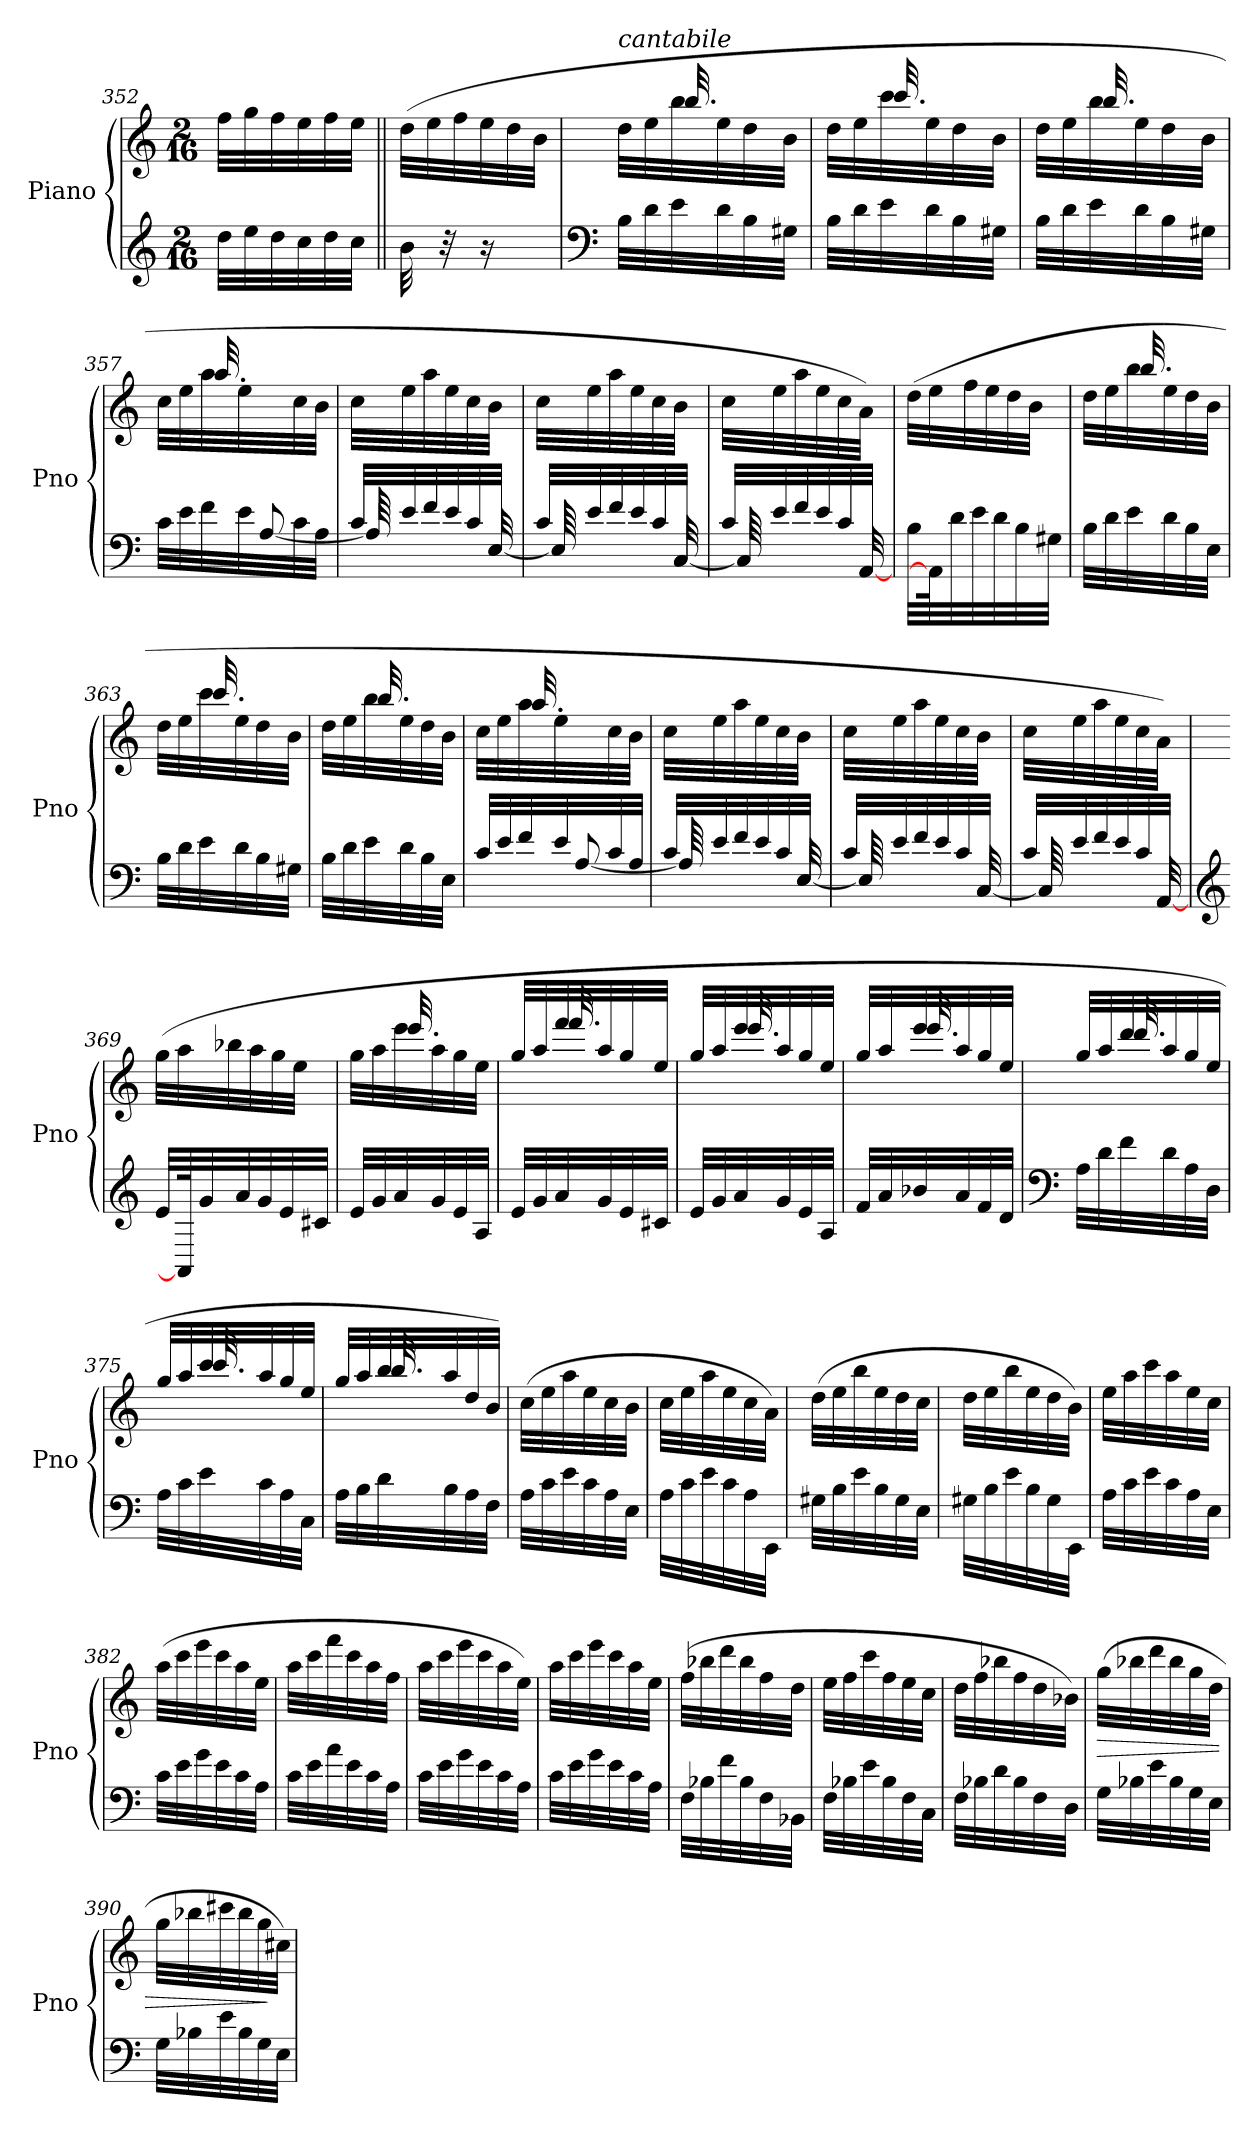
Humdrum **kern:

**kern	**kern	**dynam
*part1	*part1	*part1
*staff2	*staff1	*staff1/2
*I"Piano	*	*
*I'Pno	*	*
!!LO:PB:g=z
*clefG2	*clefG2	*
*k[]	*k[]	*
*M2/16	*M2/16	*
*Xtuplet	*Xtuplet	*
=352	=352	=352
48dd\LLL	48ff\LLL	.
48ee\	48gg\	.
48dd\	48ff\	.
48cc\	48ee\	.
48dd\	48ff\	.
48cc\JJJ	48ee\JJJ	.
=353||	=353||	=353||
32b\	(>48dd\LLL	.
.	48ee\	.
32r	.	.
.	48ff\	.
16r	48ee\	.
.	48dd\	.
.	48b\JJJ	.
=354	=354	=354
*clefF4	*	*
*	*^	*
!	!LO:TX:a:i:t=cantabile	!	!
48B\LLL	48dd\LLL	96ryy	.
.	.	48.ryy	.
48d\	48ee\	.	.
48e\	48bb\	48.bb/	.
48d\	48ee\	.	.
.	.	96%5ryy	.
48B\	48dd\	.	.
48G#X\JJJ	48b\JJJ	.	.
=355	=355	=355	=355
48B\LLL	48dd\LLL	96ryy	.
.	.	48.ryy	.
48d\	48ee\	.	.
48e\	48ccc\	48.ccc/	.
48d\	48ee\	.	.
.	.	96%5ryy	.
48B\	48dd\	.	.
48G#X\JJJ	48b\JJJ	.	.
=356	=356	=356	=356
48B\LLL	48dd\LLL	96ryy	.
.	.	48.ryy	.
48d\	48ee\	.	.
48e\	48bb\	48.bb/	.
48d\	48ee\	.	.
.	.	96%5ryy	.
48B\	48dd\	.	.
48G#X\JJJ	48b\JJJ	.	.
=357	=357	=357	=357
*^	*	*	*
48c\LLL	96%7ryy	48cc\LLL	96ryy	.
.	.	.	48.ryy	.
48e\	.	48ee\	.	.
48f\	.	48aa\	48.aa/	.
48e\	.	48ee\	.	.
.	48.ryy	.	96%5ryy	.
48c\	.	48cc\	.	.
48A\JJJ	[48A/	48b\JJJ	.	.
*	*	*v	*v	*
!!LO:PB:g=z
=358	=358	=358	=358
48c/LLL	96A/]	48cc\LLL	.
.	16ryy	.	.
48e/	.	48ee\	.
48f/	.	48aa\	.
48e/	.	48ee\	.
.	48.ryy	.	.
48c/	.	48cc\	.
48E/JJJ	[48E/	48b\JJJ	.
=359	=359	=359	=359
48c/LLL	96E/]	48cc\LLL	.
.	16ryy	.	.
48e/	.	48ee\	.
48f/	.	48aa\	.
48e/	.	48ee\	.
.	48.ryy	.	.
48c/	.	48cc\	.
48C/JJJ	[48C/	48b\JJJ	.
=360	=360	=360	=360
48c/LLL	96C/]	48cc\LLL	.
.	16ryy	.	.
48e/	.	48ee\	.
48f/	.	48aa\	.
48e/	.	48ee\	.
.	48.ryy	.	.
48c/	.	48cc\	.
48AA/JJJ	[48AA/	48a\JJJ)	.
*v	*v	*	*
=361	=361	=361
48B\LLL	(>48dd\LLL	.
96AA/]	48ee\	.
48d\	.	.
.	48ff\	.
48e\	.	.
.	48ee\	.
48d\	.	.
.	48dd\	.
48B\	.	.
.	48b\JJJ	.
48G#X\JJJ	.	.
.	96ryy	.
=362	=362	=362
*	*^	*
48B\LLL	48dd\LLL	96ryy	.
.	.	48.ryy	.
48d\	48ee\	.	.
48e\	48bb\	48.bb/	.
48d\	48ee\	.	.
.	.	96%5ryy	.
48B\	48dd\	.	.
48E\JJJ	48b\JJJ	.	.
=363	=363	=363	=363
48B\LLL	48dd\LLL	96ryy	.
.	.	48.ryy	.
48d\	48ee\	.	.
48e\	48ccc\	48.ccc/	.
48d\	48ee\	.	.
.	.	96%5ryy	.
48B\	48dd\	.	.
48G#X\JJJ	48b\JJJ	.	.
!!LO:LB:g=z	!!
=364	=364	=364	=364
48B\LLL	48dd\LLL	96ryy	.
.	.	48.ryy	.
48d\	48ee\	.	.
48e\	48bb\	48.bb/	.
48d\	48ee\	.	.
.	.	96%5ryy	.
48B\	48dd\	.	.
48E\JJJ	48b\JJJ	.	.
=365	=365	=365	=365
*^	*	*	*
48c/LLL	96%7ryy	48cc\LLL	96ryy	.
.	.	.	48.ryy	.
48e/	.	48ee\	.	.
48f/	.	48aa\	48.aa/	.
48e/	.	48ee\	.	.
.	48.ryy	.	96%5ryy	.
48c/	.	48cc\	.	.
48A/JJJ	[48A/	48b\JJJ	.	.
*	*	*v	*v	*
=366	=366	=366	=366
48c/LLL	96A/]	48cc\LLL	.
.	16ryy	.	.
48e/	.	48ee\	.
48f/	.	48aa\	.
48e/	.	48ee\	.
.	48.ryy	.	.
48c/	.	48cc\	.
48E/JJJ	[48E/	48b\JJJ	.
=367	=367	=367	=367
48c/LLL	96E/]	48cc\LLL	.
.	16ryy	.	.
48e/	.	48ee\	.
48f/	.	48aa\	.
48e/	.	48ee\	.
.	48.ryy	.	.
48c/	.	48cc\	.
48C/JJJ	[48C/	48b\JJJ	.
=368	=368	=368	=368
48c/LLL	96C/]	48cc\LLL	.
.	16ryy	.	.
48e/	.	48ee\	.
48f/	.	48aa\	.
48e/	.	48ee\	.
.	48.ryy	.	.
48c/	.	48cc\	.
48AA/JJJ	[48AA/	48a\JJJ)	.
*v	*v	*	*
=369	=369	=369
*clefG2	*	*
48e/LLL	(>48gg\LLL	.
96AA/]	48aa\	.
48g/	.	.
.	48bb-X\	.
48a/	.	.
.	48aa\	.
48g/	.	.
.	48gg\	.
48e/	.	.
.	48ee\JJJ	.
48c#X/JJJ	.	.
.	96ryy	.
!!LO:LB:g=z
=370	=370	=370
*	*^	*
48e/LLL	48gg\LLL	96ryy	.
.	.	48.ryy	.
48g/	48aa\	.	.
48a/	48eee\	48.eee/	.
48g/	48aa\	.	.
.	.	96%5ryy	.
48e/	48gg\	.	.
48A/JJJ	48ee\JJJ	.	.
=371	=371	=371	=371
48e/LLL	48gg/LLL	96ryy	.
.	.	48.ryy	.
48g/	48aa/	.	.
48a/	48fff/	48.fff/	.
48g/	48aa/	.	.
.	.	96%5ryy	.
48e/	48gg/	.	.
48c#X/JJJ	48ee/JJJ	.	.
=372	=372	=372	=372
48e/LLL	48gg/LLL	96ryy	.
.	.	48.ryy	.
48g/	48aa/	.	.
48a/	48eee/	48.eee/	.
48g/	48aa/	.	.
.	.	96%5ryy	.
48e/	48gg/	.	.
48A/JJJ	48ee/JJJ	.	.
=373	=373	=373	=373
48f/LLL	48gg/LLL	96ryy	.
.	.	48.ryy	.
48a/	48aa/	.	.
48b-X/	48eee/	48.eee/	.
48a/	48aa/	.	.
.	.	96%5ryy	.
48f/	48gg/	.	.
48d/JJJ	48ee/JJJ	.	.
=374	=374	=374	=374
*clefF4	*	*	*
48A\LLL	48gg/LLL	96ryy	.
.	.	48.ryy	.
48d\	48aa/	.	.
48f\	48ddd/	48.ddd/	.
48d\	48aa/	.	.
.	.	96%5ryy	.
48A\	48gg/	.	.
48D\JJJ	48ee/JJJ	.	.
=375	=375	=375	=375
48A\LLL	48gg/LLL	96ryy	.
.	.	48.ryy	.
48c\	48aa/	.	.
48e\	48ccc/	48.ccc/	.
48c\	48aa/	.	.
.	.	96%5ryy	.
48A\	48gg/	.	.
48C\JJJ	48ee/JJJ	.	.
!!LO:LB:g=z	!!
=376	=376	=376	=376
48A\LLL	48gg/LLL	96ryy	.
.	.	48.ryy	.
48B\	48aa/	.	.
48d\	48bb/	48.bb/	.
48B\	48aa/	.	.
.	.	96%5ryy	.
48A\	48dd/	.	.
48F\JJJ	48b/JJJ)	.	.
*	*v	*v	*
=377	=377	=377
48A\LLL	(>48cc\LLL	.
48c\	48ee\	.
48e\	48aa\	.
48c\	48ee\	.
48A\	48cc\	.
48E\JJJ	48b\JJJ	.
=378	=378	=378
48A\LLL	48cc\LLL	.
48c\	48ee\	.
48e\	48aa\	.
48c\	48ee\	.
48A\	48cc\	.
48EE\JJJ	48a\JJJ)	.
=379	=379	=379
48G#X\LLL	(>48dd\LLL	.
48B\	48ee\	.
48e\	48bb\	.
48B\	48ee\	.
48G#\	48dd\	.
48E\JJJ	48cc\JJJ	.
=380	=380	=380
48G#X\LLL	48dd\LLL	.
48B\	48ee\	.
48e\	48bb\	.
48B\	48ee\	.
48G#\	48dd\	.
48EE\JJJ	48b\JJJ)	.
=381	=381	=381
48A\LLL	48ee\LLL	.
48c\	48aa\	.
48e\	48ccc\	.
48c\	48aa\	.
48A\	48ee\	.
48E\JJJ	48cc\JJJ	.
!!LO:LB:g=z
=382	=382	=382
48c\LLL	(>48aa\LLL	.
48e\	48ccc\	.
48g\	48eee\	.
48e\	48ccc\	.
48c\	48aa\	.
48A\JJJ	48ee\JJJ	.
=383	=383	=383
48c\LLL	48aa\LLL	.
48e\	48ccc\	.
48a\	48fff\	.
48e\	48ccc\	.
48c\	48aa\	.
48A\JJJ	48ff\JJJ	.
=384	=384	=384
48c\LLL	48aa\LLL	.
48e\	48ccc\	.
48g\	48eee\	.
48e\	48ccc\	.
48c\	48aa\	.
48A\JJJ	48ee\JJJ)	.
=385	=385	=385
48c\LLL	48aa\LLL	.
48e\	48ccc\	.
48g\	48eee\	.
48e\	48ccc\	.
48c\	48aa\	.
48A\JJJ	48ee\JJJ	.
=386	=386	=386
48F\LLL	(>48ff\LLL	.
48B-X\	48bb-X\	.
48f\	48ddd\	.
48B-\	48bb-\	.
48F\	48ff\	.
48BB-X\JJJ	48dd\JJJ	.
=387	=387	=387
48F\LLL	48ee\LLL	.
48B-X\	48ff\	.
48e\	48ccc\	.
48B-\	48ff\	.
48F\	48ee\	.
48C\JJJ	48cc\JJJ	.
!!LO:PB:g=z
=388	=388	=388
48F\LLL	48dd\LLL	.
48B-X\	48ff\	.
48d\	48bb-X\	.
48B-\	48ff\	.
48F\	48dd\	.
48D\JJJ	48b-X\JJJ)	.
=389	=389	=389
!	!	!LO:HP:b
48G\LLL	(>48gg\LLL	>
48B-X\	48bb-X\	.
48e\	48ddd\	.
48B-\	48bb-\	.
48G\	48gg\	.
48E\JJJ	48dd\JJJ	.
=390	=390	=390
48G\LLL	48gg\LLL	.
48B-X\	48bb-X\	.
48e\	48ccc#X\	.
48B-\	48bb-\	.
48G\	48gg\	.
48E\JJJ	48cc#X\JJJ)	]
=	=	=
*-	*-	*-
